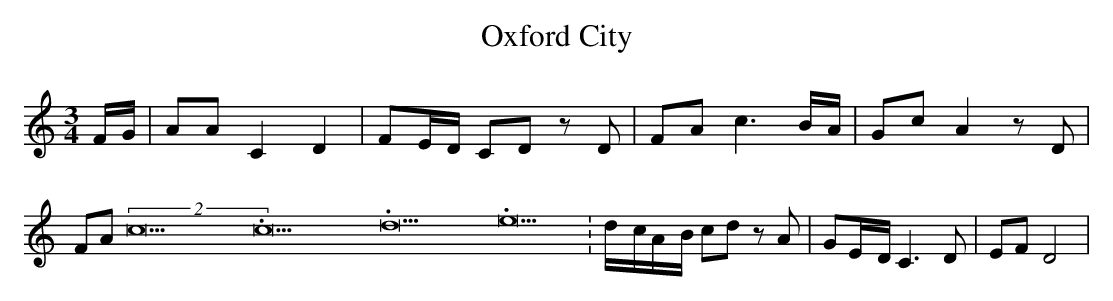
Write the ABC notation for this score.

X:1
T:Oxford City
M:3/4
L:1/8
K:C
F/2-G/2| AA C2 D2| FE/2-D/2 CD z D| FA c3B/2-A/2| Gc A2 z D| FA(2c21.333334/16c21.333334/16d21.333334/16 e21.333334/16|\
d/2-c/2A/2-B/2 cd z A| GE/2-D/2 C3 D| EF D4|
